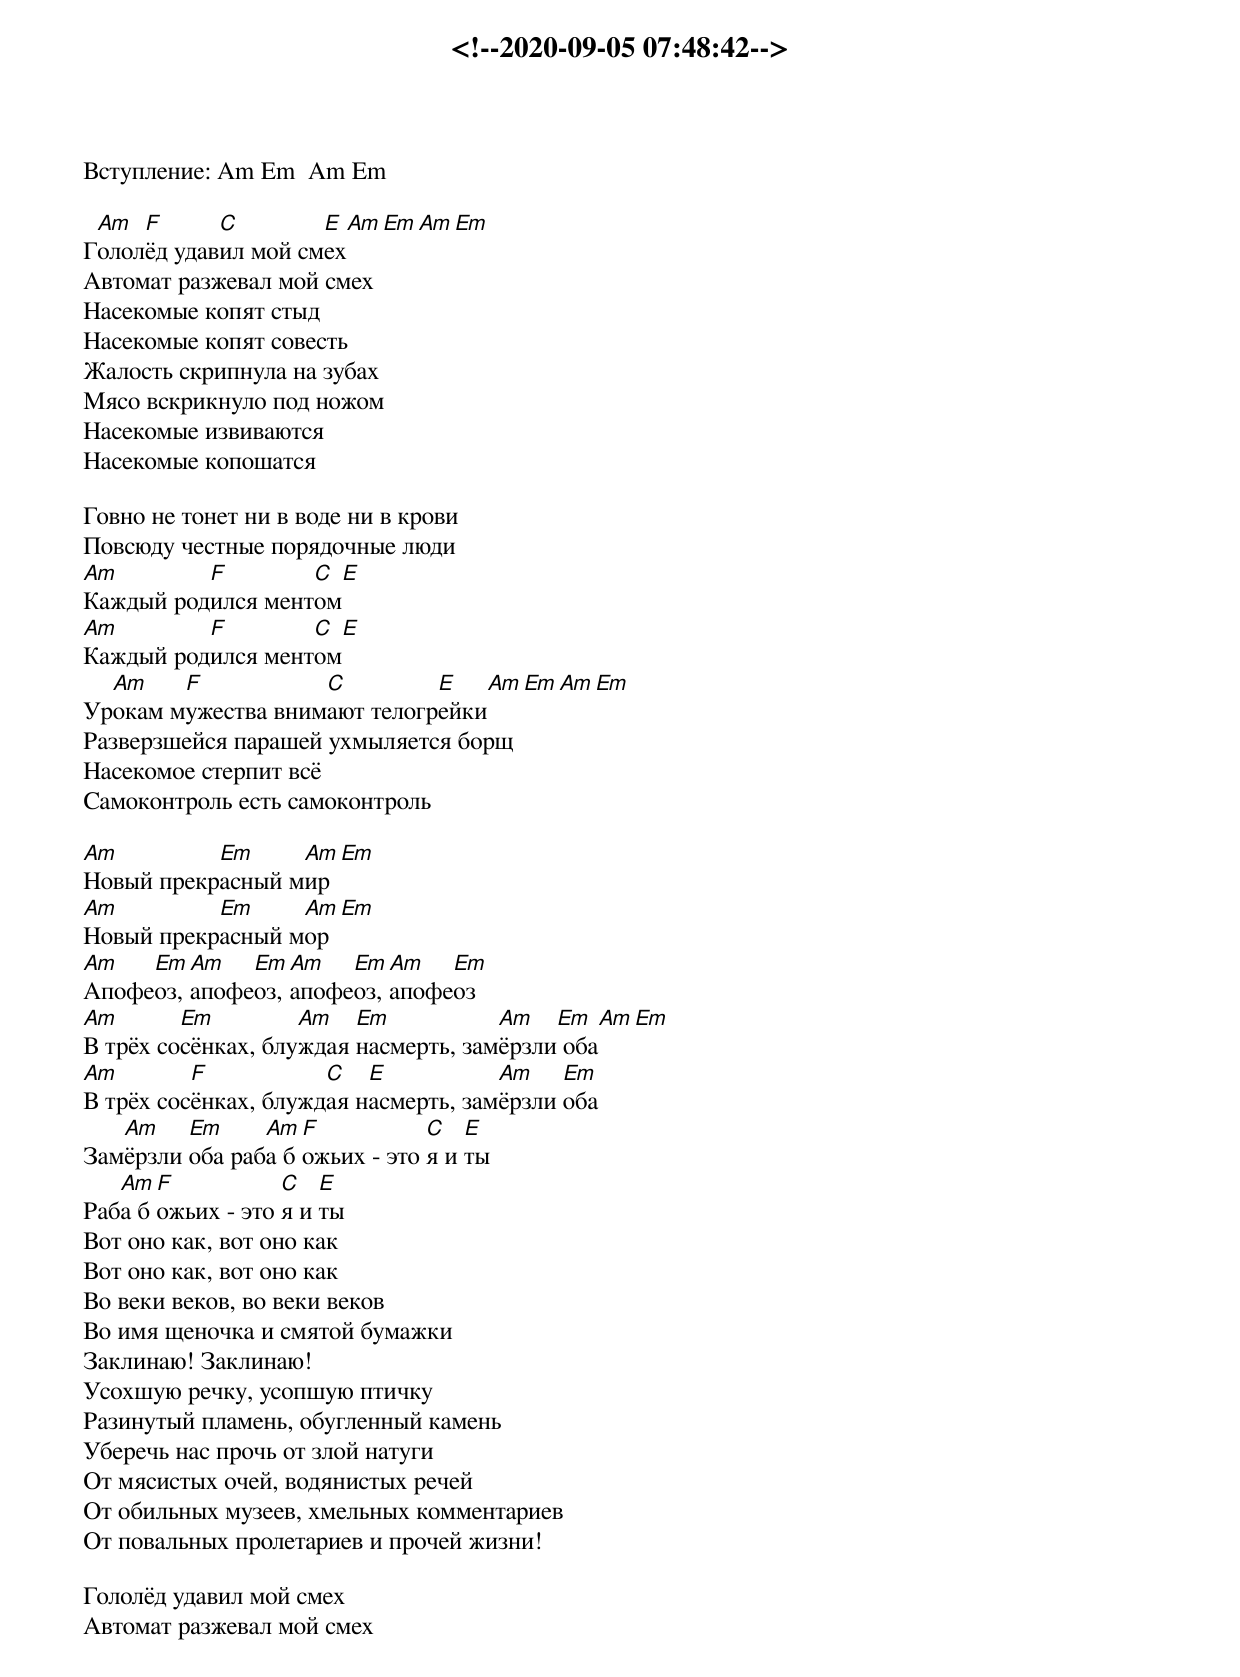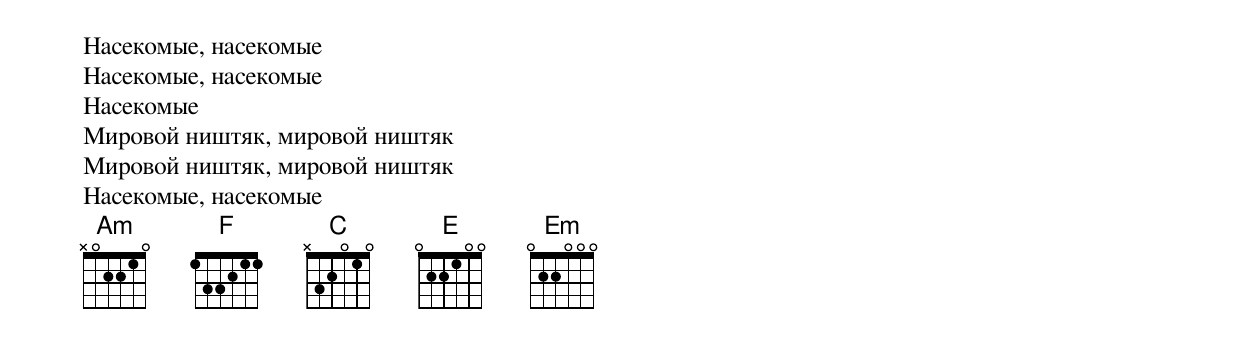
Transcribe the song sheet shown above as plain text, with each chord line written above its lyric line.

<!--2020-09-05 07:48:42-->
Вступление: Am Em  Am Em

 Am  F      C        E    Am Em Am Em
Гололёд удавил мой смех
Автомат разжевал мой смех
Насекомые копят стыд
Насекомые копят совесть
Жалость скрипнула на зубах
Мясо вскрикнуло под ножом
Насекомые извиваются
Насекомые копошатся

Говно не тонет ни в воде ни в крови
Повсюду честные порядочные люди
Am        F        C  E
Каждый родился ментом
Am        F        C  E
Каждый родился ментом
  Am    F           C         E      Am Em Am Em
Урокам мужества внимают телогрейки
Разверзшейся парашей ухмыляется борщ
Насекомое стерпит всё
Самоконтроль есть самоконтроль

Am         Em     Am  Em
Новый прекрасный мир
Am         Em     Am  Em
Новый прекрасный мор
Am   Em  Am   Em  Am   Em  Am   Em
Апофеоз, апофеоз, апофеоз, апофеоз
Am       Em         Am   Em           Am   Em   Am Em
В трёх сосёнках, блуждая насмерть, замёрзли оба
Am        F           C   E           Am    Em
В трёх сосёнках, блуждая насмерть, замёрзли оба
   Am    Em     Am F           C   E
Замёрзли оба раба божьих - это я и ты
   Am F           C   E
Раба божьих - это я и ты
Вот оно как, вот оно как
Вот оно как, вот оно как
Во веки веков, во веки веков
Во имя щеночка и смятой бумажки
Заклинаю! Заклинаю!
Усохшую речку, усопшую птичку
Разинутый пламень, обугленный камень
Уберечь нас прочь от злой натуги
От мясистых очей, водянистых речей
От обильных музеев, хмельных комментариев
От повальных пролетариев и прочей жизни!

Гололёд удавил мой смех
Автомат разжевал мой смех
Насекомые, насекомые
Насекомые, насекомые
Насекомые
Мировой ништяк, мировой ништяк
Мировой ништяк, мировой ништяк
Насекомые, насекомые
